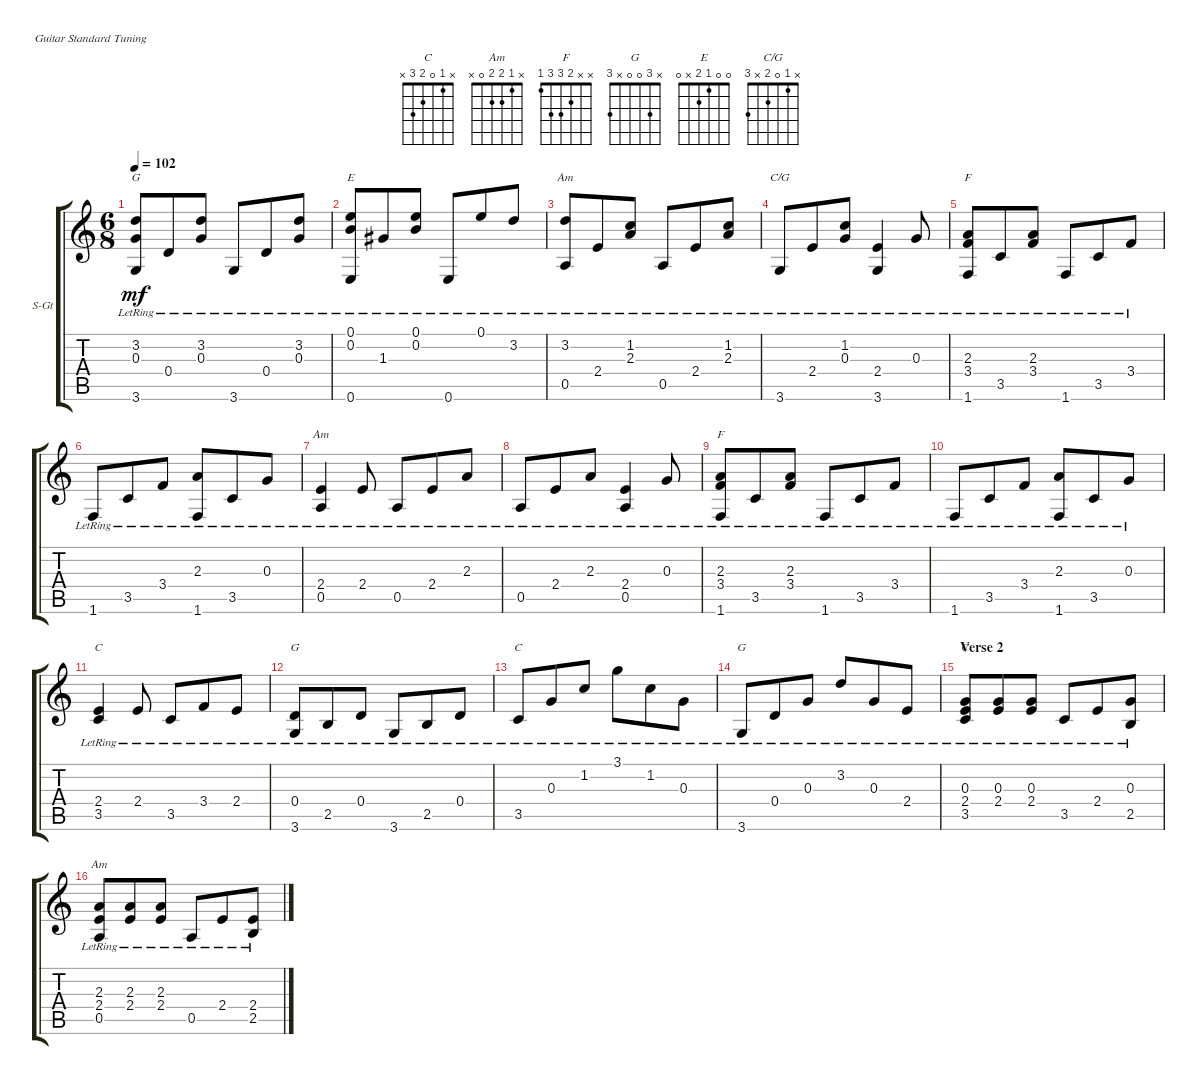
\defaultSystemsLayout 4
\bracketExtendMode groupsimilarinstruments
\firstSystemTrackNameOrientation horizontal
\otherSystemsTrackNameOrientation horizontal
\track ("Steel Guitar" "S-Gt") {instrument acousticguitarsteel}
\staff {score tabs}
\tuning (E4 B3 G3 D3 A2 E2)
\chord ("C" 3 1 0 2 3 x) {showfingering false}
\chord ("C" x 1 0 2 3 x) {showfingering false}
\chord ("Am" x 1 2 2 0 x) {showfingering false}
\chord ("F" x x 2 3 3 1) {showfingering false}
\chord ("G" x x 0 0 2 3) {showfingering false}
\chord ("G" x 3 0 0 x 3) {showfingering false}
\chord ("E" 0 0 1 2 x 0) {showfingering false}
\chord ("C/G" x 1 0 2 x 3) {showfingering false}
\ts (6 8)
\tempo 102
\clef g2
\ks c
(3.2{lr} 3.6{lr} 0.3{lr}).8{ch "G" dy mf} 0.4{lr}.8 (3.2{lr} 0.3{lr}).8 3.6{lr}.8 0.4{lr}.8 (3.2{lr} 0.3{lr}).8 |
(0.1{lr} 0.2{lr} 0.6{lr}).8{ch "E"} 1.3{lr}.8 (0.1{lr} 0.2{lr}).8 0.6{lr}.8 0.1{lr}.8 3.2{lr}.8 |
(3.2{lr} 0.5{lr}).8{ch "Am"} 2.4{lr}.8 (1.2{lr} 2.3{lr}).8 0.5{lr}.8 2.4{lr}.8 (2.3{lr} 1.2{lr}).8 |
3.6{lr}.8{ch "C/G"} 2.4{lr}.8 (1.2{lr} 0.3{lr}).8 (3.6{lr} 2.4).4 0.3{lr}.8 |
(2.3{lr} 3.4{lr} 1.6{lr}).8{ch "F"} 3.5{lr}.8 (2.3{lr} 3.4{lr}).8 1.6{lr}.8 3.5{lr}.8 3.4{lr}.8 |
1.6{lr}.8 3.5{lr}.8 3.4{lr}.8 (2.3{lr} 1.6{lr}).8 3.5{lr}.8 0.3{lr}.8 |
(2.4{lr} 0.5{lr}).4{ch "Am"} 2.4{lr}.8 0.5{lr}.8 2.4{lr}.8 2.3{lr}.8 |
0.5{lr}.8 2.4{lr}.8 2.3{lr}.8 (0.5{lr} 2.4{lr}).4 0.3{lr}.8 |
(2.3{lr} 3.4{lr} 1.6{lr}).8{ch "F"} 3.5{lr}.8 (2.3{lr} 3.4{lr}).8 1.6{lr}.8 3.5{lr}.8 3.4{lr}.8 |
1.6{lr}.8 3.5{lr}.8 3.4{lr}.8 (2.3{lr} 1.6{lr}).8 3.5{lr}.8 0.3{lr}.8 |
(2.4{lr} 3.5{lr}).4{ch "C"} 2.4{lr}.8 3.5{lr}.8 3.4{lr}.8 2.4{lr}.8 |
(0.4{lr} 3.6{lr}).8{ch "G"} 2.5{lr}.8 0.4{lr}.8 3.6{lr}.8 2.5{lr}.8 0.4{lr}.8 |
3.5{lr}.8{ch "C"} 0.3{lr}.8 1.2{lr}.8 3.1{lr}.8 1.2{lr}.8 0.3{lr}.8 |
3.6{lr}.8{ch "G"} 0.4{lr}.8 0.3{lr}.8 3.2{lr}.8 0.3{lr}.8 2.4{lr}.8 |
\section ("" "Verse 2")
(3.5{lr} 0.3{lr} 2.4).8{ch "C"} (0.3{lr} 2.4).8 (0.3{lr} 2.4).8 3.5{lr}.8 2.4{lr}.8 (2.5{lr} 0.3).8 |
(2.3{lr} 0.5{lr} 2.4).8{ch "Am"} (2.3{lr} 2.4).8 (2.3{lr} 2.4).8 0.5{lr}.8 2.4{lr}.8 (2.5{lr} 2.4).8
